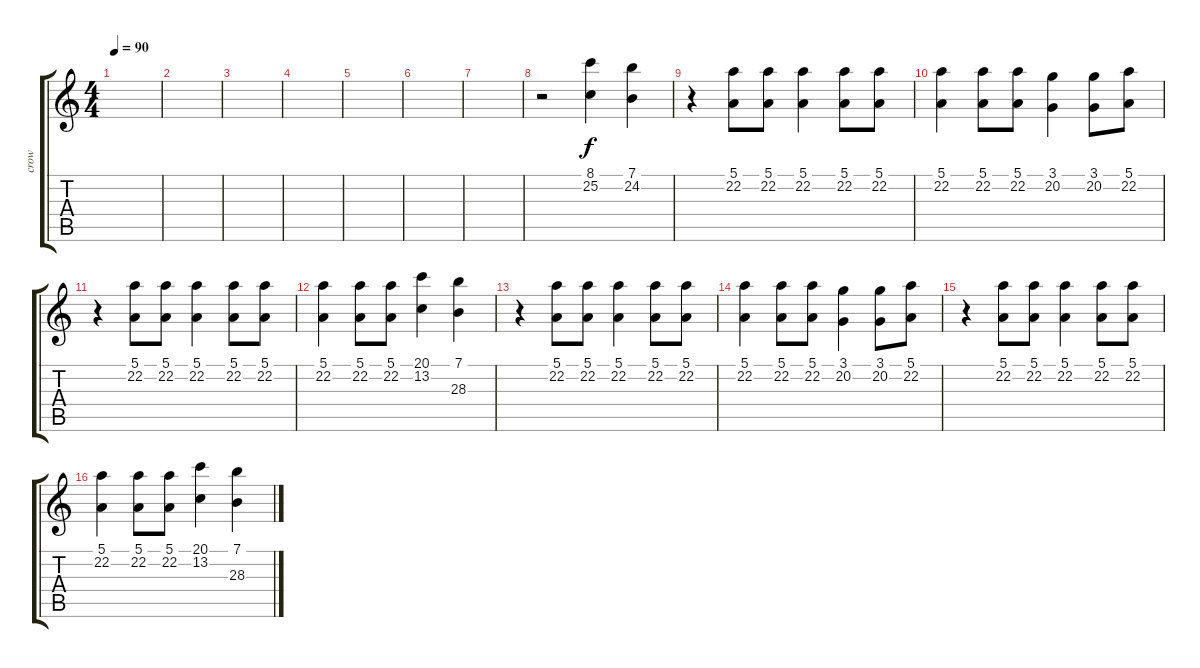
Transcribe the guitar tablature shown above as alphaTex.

\track ("crow" "crow") {instrument tremolostrings}
\staff {score tabs}
\tuning (E4 B3 G3 D3 A2 E2) {hide}
\ts (4 4)
\tempo 90
\clef g2
\ks c
|
|
|
|
|
|
|
r.2 (8.1 25.2).4 (7.1 24.2).4 |
r.4 (5.1 22.2).8 (5.1 22.2).8 (5.1 22.2).4 (5.1 22.2).8 (5.1 22.2).8 |
(5.1 22.2).4 (5.1 22.2).8 (5.1 22.2).8 (3.1 20.2).4 (3.1 20.2).8 (5.1 22.2).8 |
r.4 (5.1 22.2).8 (5.1 22.2).8 (5.1 22.2).4 (5.1 22.2).8 (5.1 22.2).8 |
(5.1 22.2).4 (5.1 22.2).8 (5.1 22.2).8 (20.1 13.2).4 (7.1 28.3).4 |
r.4 (5.1 22.2).8 (5.1 22.2).8 (5.1 22.2).4 (5.1 22.2).8 (5.1 22.2).8 |
(5.1 22.2).4 (5.1 22.2).8 (5.1 22.2).8 (3.1 20.2).4 (3.1 20.2).8 (5.1 22.2).8 |
r.4 (5.1 22.2).8 (5.1 22.2).8 (5.1 22.2).4 (5.1 22.2).8 (5.1 22.2).8 |
(5.1 22.2).4 (5.1 22.2).8 (5.1 22.2).8 (20.1 13.2).4 (7.1 28.3).4
